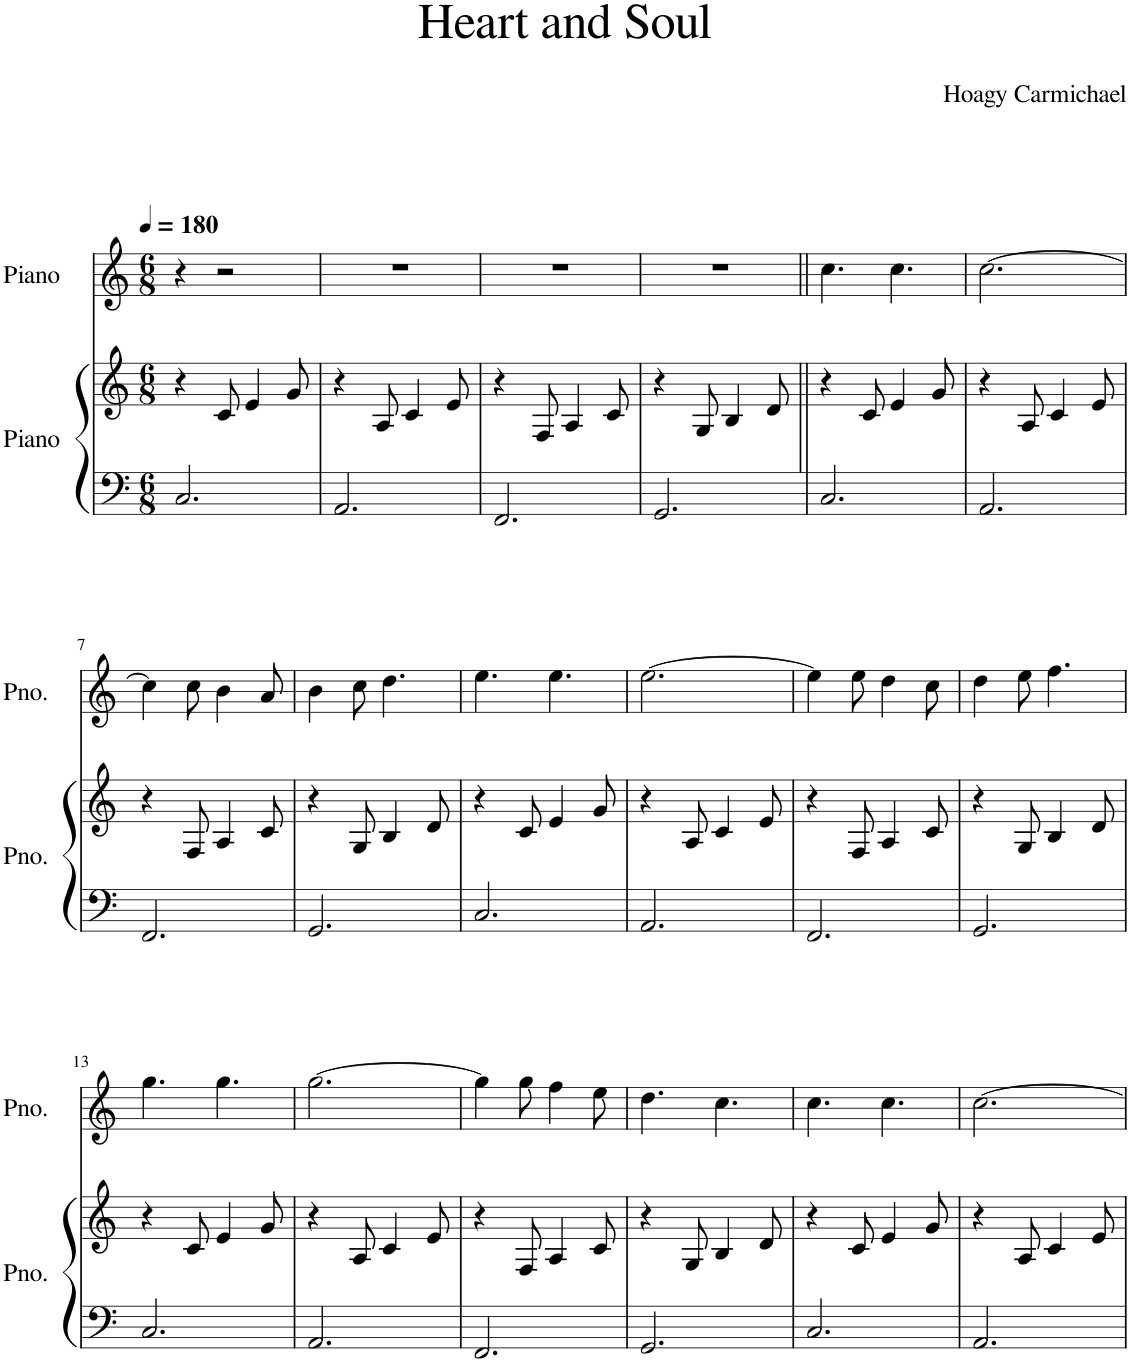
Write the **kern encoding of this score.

**kern	**kern	**kern
*part2	*part2	*part1
*staff3	*staff2	*staff1
*I"Piano	*	*I"Piano
*I'Pno.	*	*I'Pno.
*clefF4	*clefG2	*clefG2
*k[]	*k[]	*k[]
*M6/8	*M6/8	*M6/8
*MM180	*MM180	*MM180
=1	=1	=1
2.C/	4r	4r
.	8c/	2r
.	4e/	.
.	8g/	.
=2	=2	=2
2.AA/	4r	2.r
.	8A/	.
.	4c/	.
.	8e/	.
=3	=3	=3
2.FF/	4r	2.r
.	8F/	.
.	4A/	.
.	8c/	.
=4	=4	=4
2.GG/	4r	2.r
.	8G/	.
.	4B/	.
.	8d/	.
=5||	=5||	=5||
2.C/	4r	4.cc\
.	8c/	.
.	4e/	4.cc\
.	8g/	.
=6	=6	=6
2.AA/	4r	[2.cc\
.	8A/	.
.	4c/	.
.	8e/	.
!!LO:LB:g=z
=7	=7	=7
2.FF/	4r	4cc\]
.	8F/	8cc\
.	4A/	4b\
.	8c/	8a/
=8	=8	=8
2.GG/	4r	4b\
.	8G/	8cc\
.	4B/	4.dd\
.	8d/	.
=9	=9	=9
2.C/	4r	4.ee\
.	8c/	.
.	4e/	4.ee\
.	8g/	.
=10	=10	=10
2.AA/	4r	[2.ee\
.	8A/	.
.	4c/	.
.	8e/	.
=11	=11	=11
2.FF/	4r	4ee\]
.	8F/	8ee\
.	4A/	4dd\
.	8c/	8cc\
=12	=12	=12
2.GG/	4r	4dd\
.	8G/	8ee\
.	4B/	4.ff\
.	8d/	.
!!LO:LB:g=z
=13	=13	=13
2.C/	4r	4.gg\
.	8c/	.
.	4e/	4.gg\
.	8g/	.
=14	=14	=14
2.AA/	4r	[2.gg\
.	8A/	.
.	4c/	.
.	8e/	.
=15	=15	=15
2.FF/	4r	4gg\]
.	8F/	8gg\
.	4A/	4ff\
.	8c/	8ee\
=16	=16	=16
2.GG/	4r	4.dd\
.	8G/	.
.	4B/	4.cc\
.	8d/	.
=17	=17	=17
2.C/	4r	4.cc\
.	8c/	.
.	4e/	4.cc\
.	8g/	.
=18	=18	=18
2.AA/	4r	[2.cc\
.	8A/	.
.	4c/	.
.	8e/	.
=	=	=
*-	*-	*-
